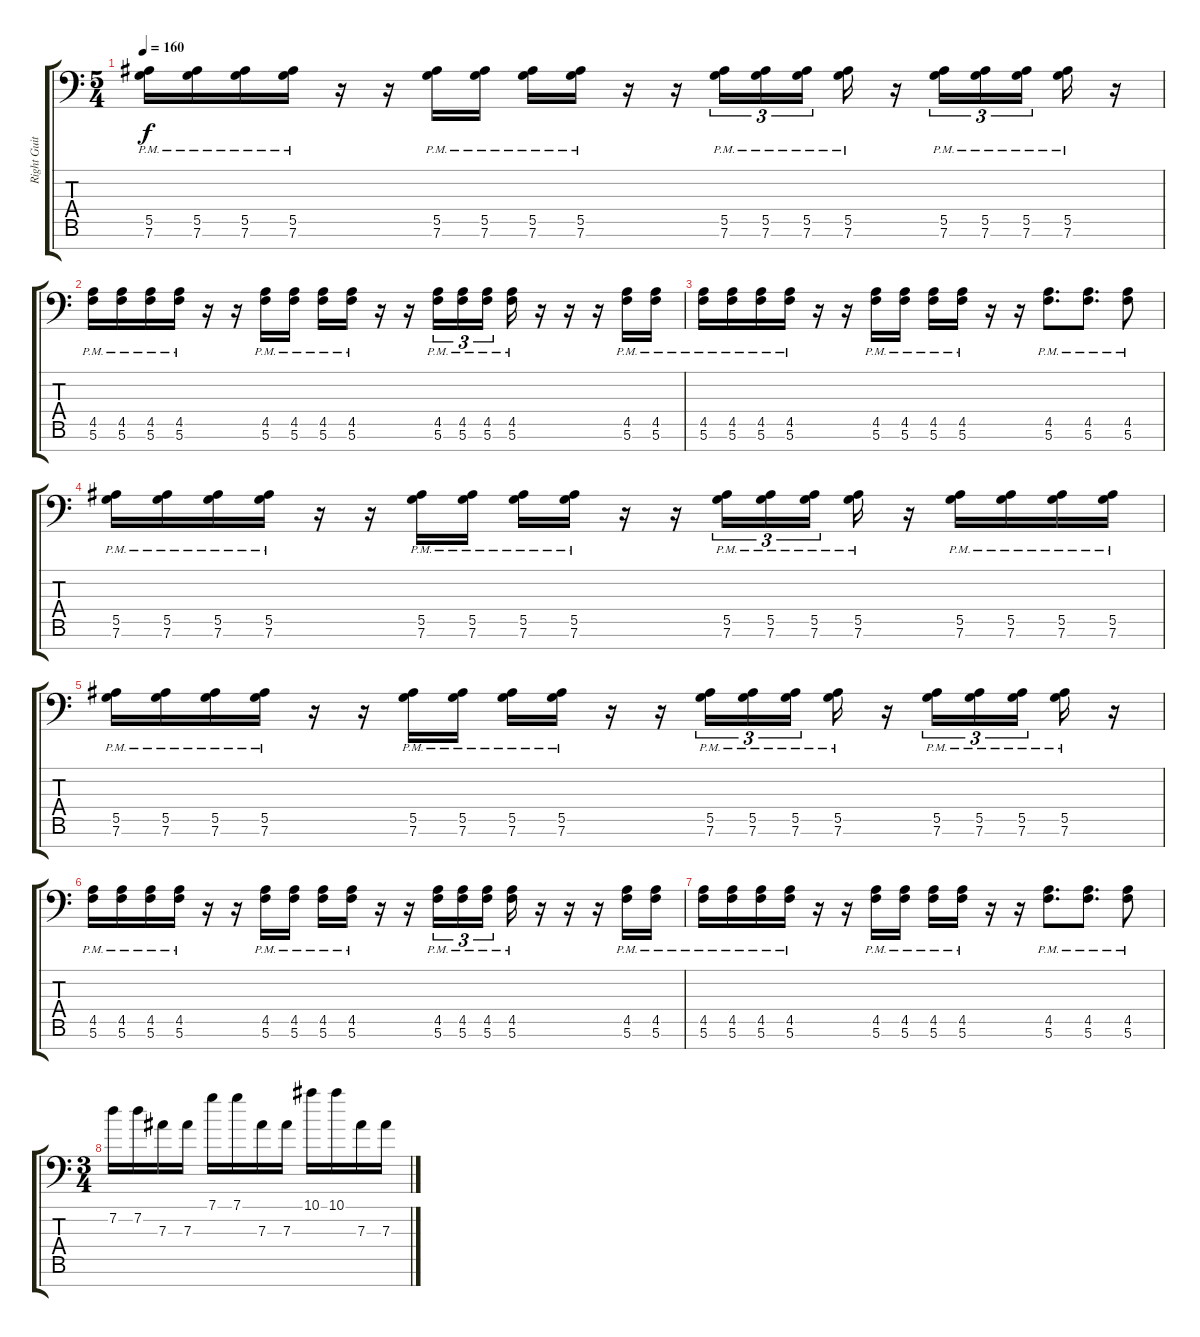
\track ("Right Guitar" "Right Guit") {instrument distortionguitar}
\staff {score tabs}
\tuning (C4 G3 Eb3 Bb2 F2 C2 G1) {hide}
\ts (5 4)
\tempo 160
\clef f4
\ks c
(5.5{pm} 7.6{pm}).16{dy f} (5.5{pm} 7.6{pm}).16 (5.5{pm} 7.6{pm}).16 (5.5{pm} 7.6{pm}).16 r.16 r.16 (5.5{pm} 7.6{pm}).16 (5.5{pm} 7.6{pm}).16 (5.5{pm} 7.6{pm}).16 (5.5{pm} 7.6{pm}).16 r.16 r.16 (5.5{pm} 7.6{pm}).16{tu (3 2)} (5.5{pm} 7.6{pm}).16{tu (3 2)} (5.5{pm} 7.6{pm}).16{tu (3 2) beam splitsecondary} (5.5{pm} 7.6{pm}).16 r.16 (5.5{pm} 7.6{pm}).16{tu (3 2)} (5.5{pm} 7.6{pm}).16{tu (3 2)} (5.5{pm} 7.6{pm}).16{tu (3 2) beam splitsecondary} (5.5{pm} 7.6{pm}).16 r.16 |
(4.5{pm} 5.6{pm}).16 (4.5{pm} 5.6{pm}).16 (4.5{pm} 5.6{pm}).16 (4.5{pm} 5.6{pm}).16 r.16 r.16 (4.5{pm} 5.6{pm}).16 (4.5{pm} 5.6{pm}).16 (4.5{pm} 5.6{pm}).16 (4.5{pm} 5.6{pm}).16 r.16 r.16 (4.5{pm} 5.6{pm}).16{tu (3 2)} (4.5{pm} 5.6{pm}).16{tu (3 2)} (4.5{pm} 5.6{pm}).16{tu (3 2) beam splitsecondary} (4.5{pm} 5.6{pm}).16 r.16 r.16 r.16 (4.5{pm} 5.6{pm}).16 (4.5{pm} 5.6{pm}).16 |
(4.5{pm} 5.6{pm}).16 (4.5{pm} 5.6{pm}).16 (4.5{pm} 5.6{pm}).16 (4.5{pm} 5.6{pm}).16 r.16 r.16 (4.5{pm} 5.6{pm}).16 (4.5{pm} 5.6{pm}).16 (4.5{pm} 5.6{pm}).16 (4.5{pm} 5.6{pm}).16 r.16 r.16 (4.5{pm} 5.6{pm}).8{d} (4.5{pm} 5.6{pm}).8{d} (4.5{pm} 5.6{pm}).8 |
(5.5{pm} 7.6{pm}).16 (5.5{pm} 7.6{pm}).16 (5.5{pm} 7.6{pm}).16 (5.5{pm} 7.6{pm}).16 r.16 r.16 (5.5{pm} 7.6{pm}).16 (5.5{pm} 7.6{pm}).16 (5.5{pm} 7.6{pm}).16 (5.5{pm} 7.6{pm}).16 r.16 r.16 (5.5{pm} 7.6{pm}).16{tu (3 2)} (5.5{pm} 7.6{pm}).16{tu (3 2)} (5.5{pm} 7.6{pm}).16{tu (3 2) beam splitsecondary} (5.5{pm} 7.6{pm}).16 r.16 (5.5{pm} 7.6{pm}).16 (5.5{pm} 7.6{pm}).16 (5.5{pm} 7.6{pm}).16 (5.5{pm} 7.6{pm}).16 |
(5.5{pm} 7.6{pm}).16 (5.5{pm} 7.6{pm}).16 (5.5{pm} 7.6{pm}).16 (5.5{pm} 7.6{pm}).16 r.16 r.16 (5.5{pm} 7.6{pm}).16 (5.5{pm} 7.6{pm}).16 (5.5{pm} 7.6{pm}).16 (5.5{pm} 7.6{pm}).16 r.16 r.16 (5.5{pm} 7.6{pm}).16{tu (3 2)} (5.5{pm} 7.6{pm}).16{tu (3 2)} (5.5{pm} 7.6{pm}).16{tu (3 2) beam splitsecondary} (5.5{pm} 7.6{pm}).16 r.16 (5.5{pm} 7.6{pm}).16{tu (3 2)} (5.5{pm} 7.6{pm}).16{tu (3 2)} (5.5{pm} 7.6{pm}).16{tu (3 2) beam splitsecondary} (5.5{pm} 7.6{pm}).16 r.16 |
(4.5{pm} 5.6{pm}).16 (4.5{pm} 5.6{pm}).16 (4.5{pm} 5.6{pm}).16 (4.5{pm} 5.6{pm}).16 r.16 r.16 (4.5{pm} 5.6{pm}).16 (4.5{pm} 5.6{pm}).16 (4.5{pm} 5.6{pm}).16 (4.5{pm} 5.6{pm}).16 r.16 r.16 (4.5{pm} 5.6{pm}).16{tu (3 2)} (4.5{pm} 5.6{pm}).16{tu (3 2)} (4.5{pm} 5.6{pm}).16{tu (3 2) beam splitsecondary} (4.5{pm} 5.6{pm}).16 r.16 r.16 r.16 (4.5{pm} 5.6{pm}).16 (4.5{pm} 5.6{pm}).16 |
(4.5{pm} 5.6{pm}).16 (4.5{pm} 5.6{pm}).16 (4.5{pm} 5.6{pm}).16 (4.5{pm} 5.6{pm}).16 r.16 r.16 (4.5{pm} 5.6{pm}).16 (4.5{pm} 5.6{pm}).16 (4.5{pm} 5.6{pm}).16 (4.5{pm} 5.6{pm}).16 r.16 r.16 (4.5{pm} 5.6{pm}).8{d} (4.5{pm} 5.6{pm}).8{d} (4.5{pm} 5.6{pm}).8 |
\ts (3 4)
7.2.16 7.2.16 7.3.16 7.3.16 7.1.16 7.1.16 7.3.16 7.3.16 10.1.16 10.1.16 7.3.16 7.3.16
